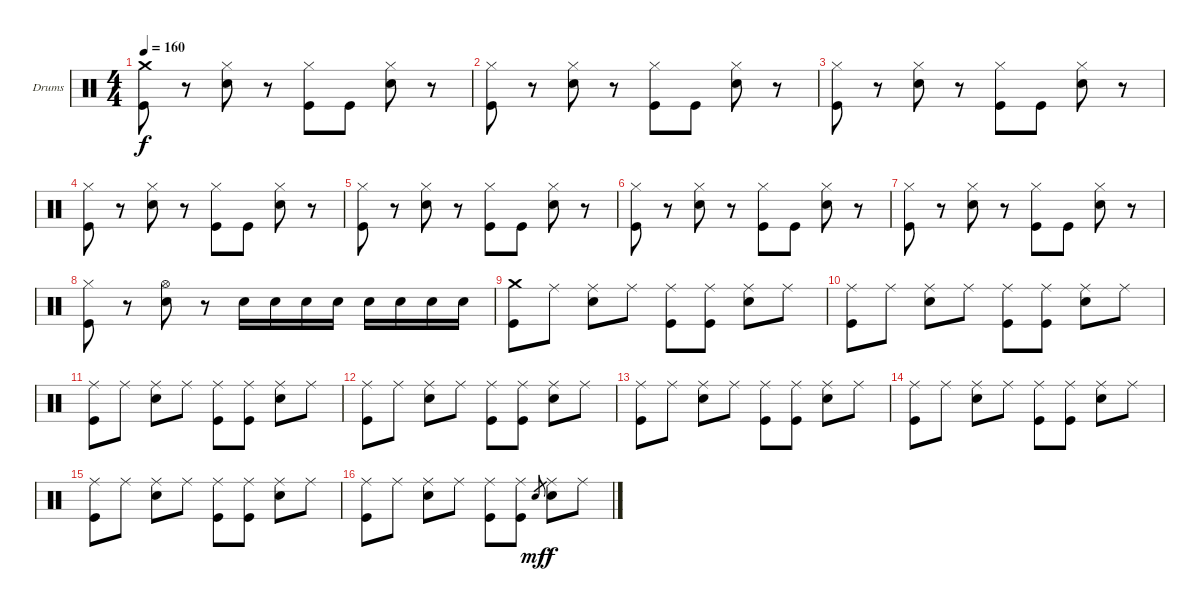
\bracketExtendMode groupsimilarinstruments
\firstSystemTrackNameOrientation horizontal
\otherSystemsTrackNameOrientation horizontal
\track ("Drumkit" "Drums") {instrument percussion}
\staff {score}
\articulation defaults
\ts (4 4)
\tempo 160
\clef neutral
\ks c
("Crash medium (hit)" "Kick (hit)").8{dy f} r.8 ("Hi-Hat (closed)" "Snare (hit) 2").8 r.8 ("Hi-Hat (closed)" "Kick (hit)").8 "Kick (hit)".8 ("Hi-Hat (closed)" "Snare (hit) 2").8 r.8 |
("Hi-Hat (closed)" "Kick (hit)").8 r.8 ("Hi-Hat (closed)" "Snare (hit) 2").8 r.8 ("Hi-Hat (closed)" "Kick (hit)").8 "Kick (hit)".8 ("Hi-Hat (closed)" "Snare (hit) 2").8 r.8 |
("Hi-Hat (closed)" "Kick (hit)").8 r.8 ("Hi-Hat (closed)" "Snare (hit) 2").8 r.8 ("Hi-Hat (closed)" "Kick (hit)").8 "Kick (hit)".8 ("Hi-Hat (closed)" "Snare (hit) 2").8 r.8 |
("Hi-Hat (closed)" "Kick (hit)").8 r.8 ("Hi-Hat (closed)" "Snare (hit) 2").8 r.8 ("Hi-Hat (closed)" "Kick (hit)").8 "Kick (hit)".8 ("Hi-Hat (closed)" "Snare (hit) 2").8 r.8 |
("Hi-Hat (closed)" "Kick (hit)").8 r.8 ("Hi-Hat (closed)" "Snare (hit) 2").8 r.8 ("Hi-Hat (closed)" "Kick (hit)").8 "Kick (hit)".8 ("Hi-Hat (closed)" "Snare (hit) 2").8 r.8 |
("Hi-Hat (closed)" "Kick (hit)").8 r.8 ("Hi-Hat (closed)" "Snare (hit) 2").8 r.8 ("Hi-Hat (closed)" "Kick (hit)").8 "Kick (hit)".8 ("Hi-Hat (closed)" "Snare (hit) 2").8 r.8 |
("Hi-Hat (closed)" "Kick (hit)").8 r.8 ("Hi-Hat (closed)" "Snare (hit) 2").8 r.8 ("Hi-Hat (closed)" "Kick (hit)").8 "Kick (hit)".8 ("Hi-Hat (closed)" "Snare (hit) 2").8 r.8 |
("Hi-Hat (closed)" "Kick (hit)").8 r.8 ("Hi-Hat (open)" "Snare (hit) 2").8 r.8 "Snare (hit) 2".16 "Snare (hit) 2".16 "Snare (hit) 2".16 "Snare (hit) 2".16 "Snare (hit) 2".16 "Snare (hit) 2".16 "Snare (hit) 2".16 "Snare (hit) 2".16 |
("Crash medium (hit)" "Kick (hit)").8 "Ride (middle)".8 ("Ride (middle)" "Snare (hit) 2").8 "Ride (middle)".8 ("Ride (middle)" "Kick (hit)").8 ("Ride (middle)" "Kick (hit)").8 ("Ride (middle)" "Snare (hit) 2").8 "Ride (middle)".8 |
("Ride (middle)" "Kick (hit)").8 "Ride (middle)".8 ("Ride (middle)" "Snare (hit) 2").8 "Ride (middle)".8 ("Ride (middle)" "Kick (hit)").8 ("Ride (middle)" "Kick (hit)").8 ("Ride (middle)" "Snare (hit) 2").8 "Ride (middle)".8 |
("Ride (middle)" "Kick (hit)").8 "Ride (middle)".8 ("Ride (middle)" "Snare (hit) 2").8 "Ride (middle)".8 ("Ride (middle)" "Kick (hit)").8 ("Ride (middle)" "Kick (hit)").8 ("Ride (middle)" "Snare (hit) 2").8 "Ride (middle)".8 |
("Ride (middle)" "Kick (hit)").8 "Ride (middle)".8 ("Ride (middle)" "Snare (hit) 2").8 "Ride (middle)".8 ("Ride (middle)" "Kick (hit)").8 ("Ride (middle)" "Kick (hit)").8 ("Ride (middle)" "Snare (hit) 2").8 "Ride (middle)".8 |
("Ride (middle)" "Kick (hit)").8 "Ride (middle)".8 ("Ride (middle)" "Snare (hit) 2").8 "Ride (middle)".8 ("Ride (middle)" "Kick (hit)").8 ("Ride (middle)" "Kick (hit)").8 ("Ride (middle)" "Snare (hit) 2").8 "Ride (middle)".8 |
("Ride (middle)" "Kick (hit)").8 "Ride (middle)".8 ("Ride (middle)" "Snare (hit) 2").8 "Ride (middle)".8 ("Ride (middle)" "Kick (hit)").8 ("Ride (middle)" "Kick (hit)").8 ("Ride (middle)" "Snare (hit) 2").8 "Ride (middle)".8 |
("Ride (middle)" "Kick (hit)").8 "Ride (middle)".8 ("Ride (middle)" "Snare (hit) 2").8 "Ride (middle)".8 ("Ride (middle)" "Kick (hit)").8 ("Ride (middle)" "Kick (hit)").8 ("Ride (middle)" "Snare (hit) 2").8 "Ride (middle)".8 |
("Ride (middle)" "Kick (hit)").8 "Ride (middle)".8 ("Ride (middle)" "Snare (hit) 2").8 "Ride (middle)".8 ("Ride (middle)" "Kick (hit)").8 ("Ride (middle)" "Kick (hit)").8 "Snare (hit) 2".8{gr dy mf} ("Ride (middle)" "Snare (hit) 2").8{dy f} "Ride (middle)".8
